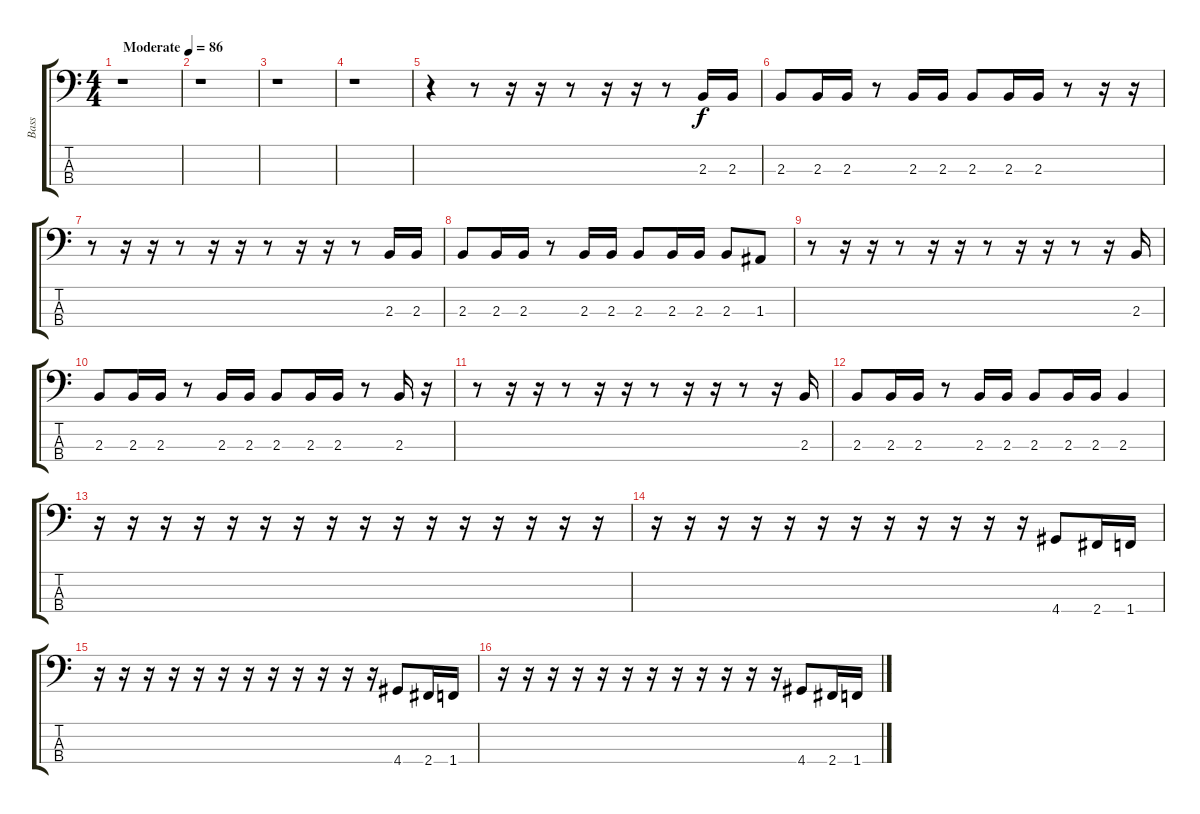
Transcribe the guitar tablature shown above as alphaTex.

\track ("Bass" "Bass") {instrument electricbassfinger}
\staff {score tabs}
\tuning (G2 D2 A1 E1) {hide}
\ts (4 4)
\tempo (86 "Moderate")
\clef f4
\ks c
r.1{dy f instrument electricbassfinger} |
r.1 |
r.1 |
r.1 |
r.4 r.8 r.16 r.16 r.8 r.16 r.16 r.8 2.3.16 2.3.16 |
2.3.8 2.3.16 2.3.16 r.8 2.3.16 2.3.16 2.3.8 2.3.16 2.3.16 r.8 r.16 r.16 |
r.8 r.16 r.16 r.8 r.16 r.16 r.8 r.16 r.16 r.8 2.3.16 2.3.16 |
2.3.8 2.3.16 2.3.16 r.8 2.3.16 2.3.16 2.3.8 2.3.16 2.3.16 2.3.8 1.3.8 |
r.8 r.16 r.16 r.8 r.16 r.16 r.8 r.16 r.16 r.8 r.16 2.3.16 |
2.3.8 2.3.16 2.3.16 r.8 2.3.16 2.3.16 2.3.8 2.3.16 2.3.16 r.8 2.3.16 r.16 |
r.8 r.16 r.16 r.8 r.16 r.16 r.8 r.16 r.16 r.8 r.16 2.3.16 |
2.3.8 2.3.16 2.3.16 r.8 2.3.16 2.3.16 2.3.8 2.3.16 2.3.16 2.3.4 |
r.16 r.16 r.16 r.16 r.16 r.16 r.16 r.16 r.16 r.16 r.16 r.16 r.16 r.16 r.16 r.16 |
r.16 r.16 r.16 r.16 r.16 r.16 r.16 r.16 r.16 r.16 r.16 r.16 4.4.8 2.4.16 1.4.16 |
r.16 r.16 r.16 r.16 r.16 r.16 r.16 r.16 r.16 r.16 r.16 r.16 4.4.8 2.4.16 1.4.16 |
r.16 r.16 r.16 r.16 r.16 r.16 r.16 r.16 r.16 r.16 r.16 r.16 4.4.8 2.4.16 1.4.16
